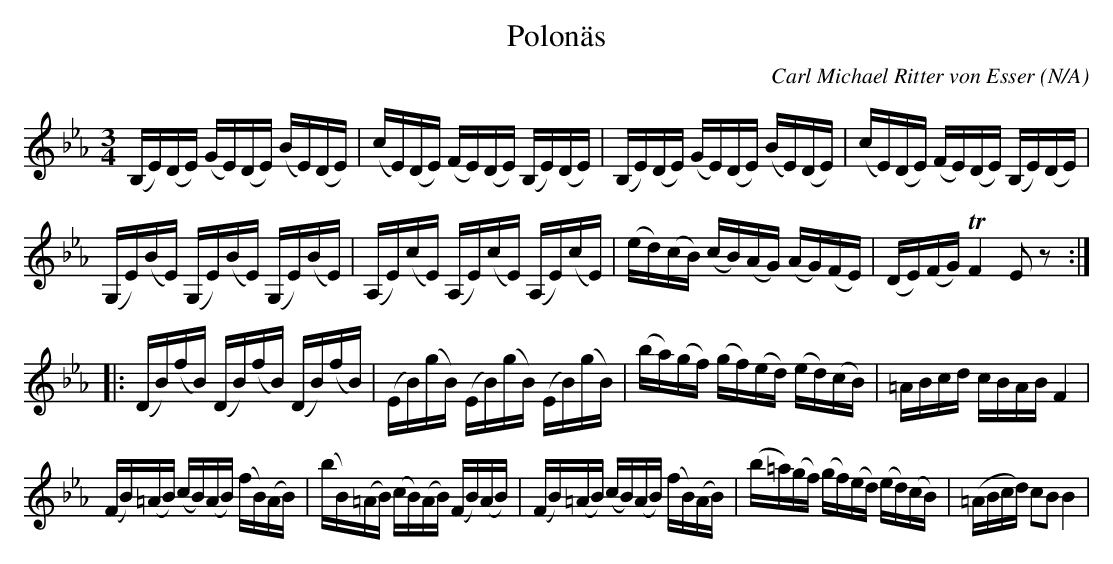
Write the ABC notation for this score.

X:1
T:Polonäs
C:Carl Michael Ritter von Esser
O:N/A
M:3/4
L:1/16
K:Eb
 (B,E)(DE) (GE)(DE) (BE)(DE) |(cE)(DE) (FE)(DE) (B,E)(DE) | (B,E)(DE) (GE)(DE) (BE)(DE) |(cE)(DE) (FE)(DE) (B,E)(DE)|
(G,E)(BE) (G,E)(BE) (G,E)(BE)| (A,E)(cE) (A,E)(cE) (A,E)(cE)| (ed)(cB) (cB)(AG) (AG)(FE)| (DE)(FG)TF4 E2z2  :|
|:(DB)(fB) (DB)(fB) (DB)(fB)| (EB)(gB) (EB)(gB) (EB)(gB)|(ba)(gf) (gf)(ed) (ed)(cB)| =ABcd cBAB F4|
(FB)(=AB) (cB)(AB) (fB)(AB)| (bB)(=AB) (cB)(AB) (FB)(AB)| (FB)(=AB) (cB)(AB) (fB)(AB)| (b=a)(gf) (gf)(ed) (ed)(cB)| (=ABcd) c2B2B4|
